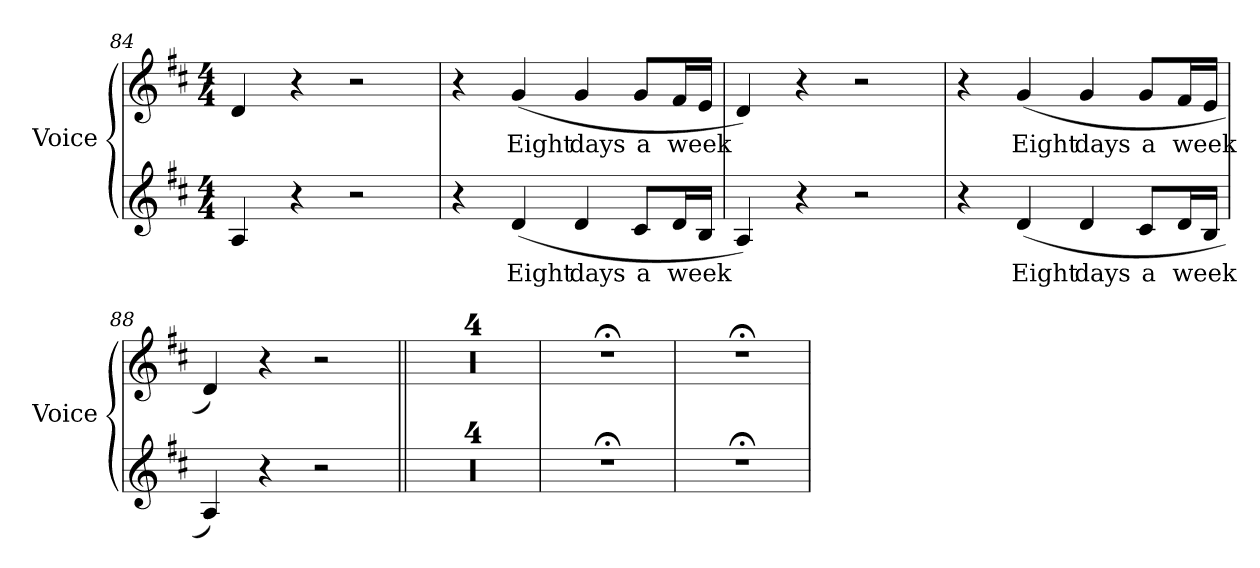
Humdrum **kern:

**kern	**text	**kern	**text
*part2	*part2	*part1	*part1
*staff2	*staff2	*staff1	*staff1
*I"Voice	*	*I"Voice	*
*I'Voice	*	*I'Voice	*
*clefG2	*	*clefG2	*
*k[f#c#]	*	*k[f#c#]	*
*D:	*	*D:	*
*M4/4	*	*M4/4	*
=84	=84	=84	=84
4Ai/	.	4di/	.
4r	.	4r	.
2r	.	2r	.
=85	=85	=85	=85
4r	.	4r	.
!	!LO:LY:b:color=#000000	!	!
!	!	!	!LO:LY:b:color=#000000
(4di/	Eight	(4gi/	Eight
!	!LO:LY:b:color=#000000	!	!
!	!	!	!LO:LY:b:color=#000000
4di/	days	4gi/	days
!	!LO:LY:b:color=#000000	!	!
!	!	!	!LO:LY:b:color=#000000
8c#i/L	a	8gi/L	a
!	!LO:LY:b:color=#000000	!	!
!	!	!	!LO:LY:b:color=#000000
16di/L	week	16f#i/L	week
16Bi/JJ	.	16ei/JJ	.
=86	=86	=86	=86
4Ai/)	.	4di/)	.
4r	.	4r	.
2r	.	2r	.
!!LO:LB:g=z
=87	=87	=87	=87
4r	.	4r	.
!	!LO:LY:b:color=#000000	!	!
!	!	!	!LO:LY:b:color=#000000
(4di/	Eight	(4gi/	Eight
!	!LO:LY:b:color=#000000	!	!
!	!	!	!LO:LY:b:color=#000000
4di/	days	4gi/	days
!	!LO:LY:b:color=#000000	!	!
!	!	!	!LO:LY:b:color=#000000
8c#i/L	a	8gi/L	a
!	!LO:LY:b:color=#000000	!	!
!	!	!	!LO:LY:b:color=#000000
16di/L	week	16f#i/L	week
16Bi/JJ	.	16ei/JJ	.
=88	=88	=88	=88
4Ai/)	.	4di/)	.
4r	.	4r	.
2r	.	2r	.
=89||	=89||	=89||	=89||
1r	.	1r	.
=90	=90	=90	=90
1r	.	1r	.
=91	=91	=91	=91
1r	.	1r	.
=92	=92	=92	=92
1r	.	1r	.
=92X1	=92X1	=92X1	=92X1
1r;<	.	1r;<	.
=92X2	=92X2	=92X2	=92X2
1r;<	.	1r;<	.
=	=	=	=
*-	*-	*-	*-
